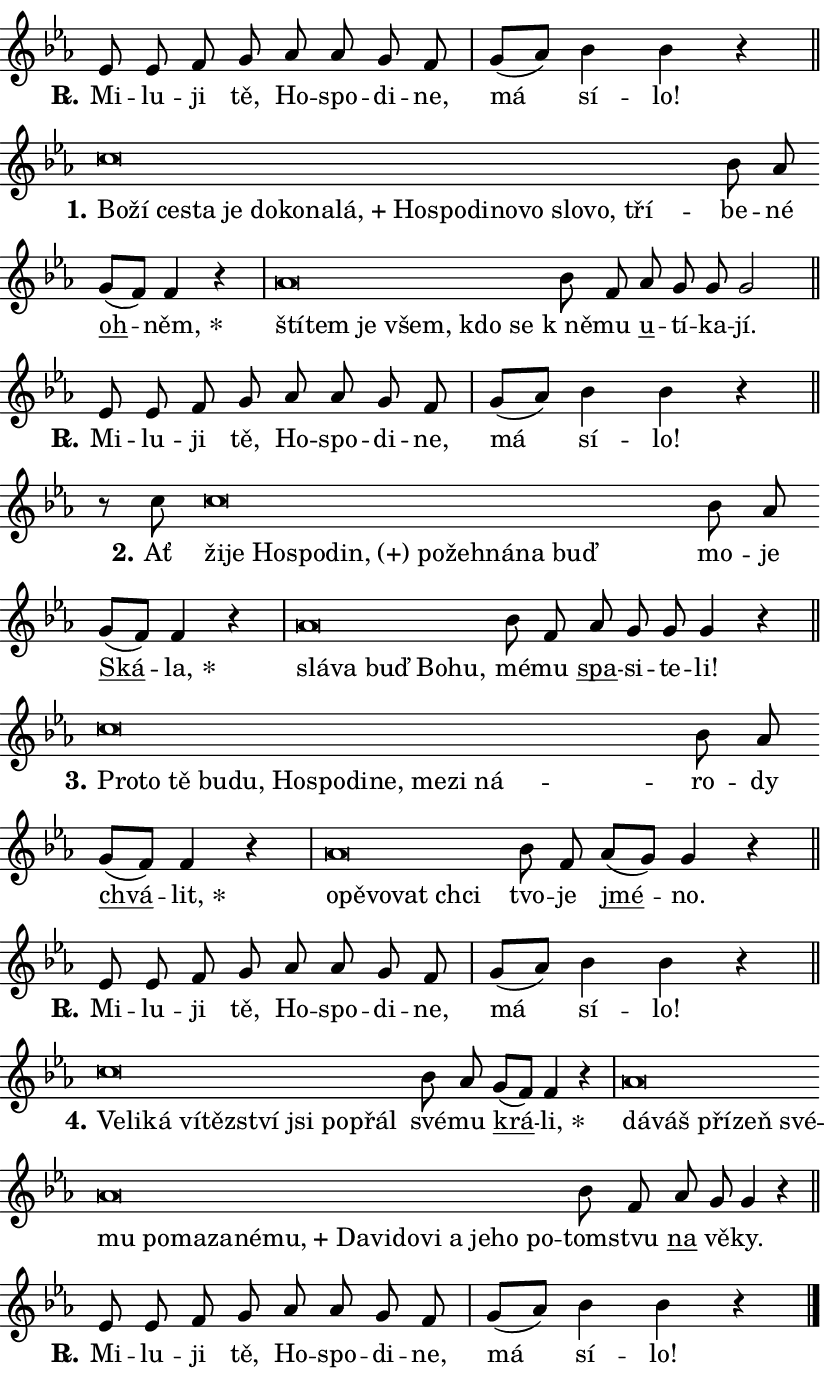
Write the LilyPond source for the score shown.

\version "2.24.0"
\header { tagline = "" }
\paper {
  indent = 0\cm
  top-margin = 0\cm
  right-margin = 0.13\cm % to fit lyric hyphens
  bottom-margin = 0\cm
  left-margin = 0\cm
  paper-width = 14\cm
  page-breaking = #ly:one-page-breaking
  system-system-spacing.basic-distance = #11
  score-system-spacing.basic-distance = #11
  ragged-last = ##f
}


%% Author: Thomas Morley
%% https://lists.gnu.org/archive/html/lilypond-user/2020-05/msg00002.html
#(define (line-position grob)
"Returns position of @var[grob} in current system:
   @code{'start}, if at first time-step
   @code{'end}, if at last time-step
   @code{'middle} otherwise
"
  (let* ((col (ly:item-get-column grob))
         (ln (ly:grob-object col 'left-neighbor))
         (rn (ly:grob-object col 'right-neighbor))
         (col-to-check-left (if (ly:grob? ln) ln col))
         (col-to-check-right (if (ly:grob? rn) rn col))
         (break-dir-left
           (and
             (ly:grob-property col-to-check-left 'non-musical #f)
             (ly:item-break-dir col-to-check-left)))
         (break-dir-right
           (and
             (ly:grob-property col-to-check-right 'non-musical #f)
             (ly:item-break-dir col-to-check-right))))
        (cond ((eqv? 1 break-dir-left) 'start)
              ((eqv? -1 break-dir-right) 'end)
              (else 'middle))))

#(define (tranparent-at-line-position vctor)
  (lambda (grob)
  "Relying on @code{line-position} select the relevant enry from @var{vctor}.
Used to determine transparency,"
    (case (line-position grob)
      ((end) (not (vector-ref vctor 0)))
      ((middle) (not (vector-ref vctor 1)))
      ((start) (not (vector-ref vctor 2))))))

noteHeadBreakVisibility =
#(define-music-function (break-visibility)(vector?)
"Makes @code{NoteHead}s transparent relying on @var{break-visibility}"
#{
  \override NoteHead.transparent =
    #(tranparent-at-line-position break-visibility)
#})

#(define delete-ledgers-for-transparent-note-heads
  (lambda (grob)
    "Reads whether a @code{NoteHead} is transparent.
If so this @code{NoteHead} is removed from @code{'note-heads} from
@var{grob}, which is supposed to be @code{LedgerLineSpanner}.
As a result ledgers are not printed for this @code{NoteHead}"
    (let* ((nhds-array (ly:grob-object grob 'note-heads))
           (nhds-list
             (if (ly:grob-array? nhds-array)
                 (ly:grob-array->list nhds-array)
                 '()))
           ;; Relies on the transparent-property being done before
           ;; Staff.LedgerLineSpanner.after-line-breaking is executed.
           ;; This is fragile ...
           (to-keep
             (remove
               (lambda (nhd)
                 (ly:grob-property nhd 'transparent #f))
               nhds-list)))
      ;; TODO find a better method to iterate over grob-arrays, similiar
      ;; to filter/remove etc for lists
      ;; For now rebuilt from scratch
      (set! (ly:grob-object grob 'note-heads)  '())
      (for-each
        (lambda (nhd)
          (ly:pointer-group-interface::add-grob grob 'note-heads nhd))
        to-keep))))

squashNotes = {
  \override NoteHead.X-extent = #'(-0.2 . 0.2)
  \override NoteHead.Y-extent = #'(-0.75 . 0)
  \override NoteHead.stencil =
    #(lambda (grob)
       (let ((pos (ly:grob-property grob 'staff-position)))
         (begin
           (if (< pos -7) (display "ERROR: Lower brevis then expected\n") (display ""))
           (if (<= pos -6) ly:text-interface::print ly:note-head::print))))
}
unSquashNotes = {
  \revert NoteHead.X-extent
  \revert NoteHead.Y-extent
  \revert NoteHead.stencil
}

hideNotes = \noteHeadBreakVisibility #begin-of-line-visible
unHideNotes = \noteHeadBreakVisibility #all-visible

% work-around for resetting accidentals
% https://lilypond.org/doc/v2.23/Documentation/notation/displaying-rhythms#unmetered-music
cadenzaMeasure = {
  \cadenzaOff
  \partial 1024 s1024
  \cadenzaOn
}

#(define-markup-command (accent layout props text) (markup?)
  "Underline accented syllable"
  (interpret-markup layout props
    #{\markup \override #'(offset . 4.3) \underline { #text }#}))

responsum = \markup \concat {
  "R" \hspace #-1.05 \path #0.1 #'((moveto 0 0.07) (lineto 0.9 0.8)) \hspace #0.05 "."
}

spaceSize = #0.6828661417322834 % exact space size for TeX Gyre Schola

\layout {
  \context {
    \Staff
    \remove "Time_signature_engraver"
    \override LedgerLineSpanner.after-line-breaking = #delete-ledgers-for-transparent-note-heads
  }
  \context {
    \Lyrics {
      \override LyricSpace.minimum-distance = \spaceSize
      \override LyricText.font-name = #"TeX Gyre Schola"
      \override LyricText.font-size = 1
      \override StanzaNumber.font-name = #"TeX Gyre Schola Bold"
      \override StanzaNumber.font-size = 1
    }
  }
  \context {
    \Score 
    \override NoteHead.text =
      #(lambda (grob) 
        (let ((pos (ly:grob-property grob 'staff-position)))
          #{\markup {
            \combine
              \halign #-0.55 \raise #(if (= pos -6) 0 0.5) \override #'(thickness . 2) \draw-line #'(3.2 . 0)
              \musicglyph "noteheads.sM1"
          }#}))
  }
}

% magnetic-lyrics.ily
%
%   written by
%     Jean Abou Samra <jean@abou-samra.fr>
%     Werner Lemberg <wl@gnu.org>
%
%   adapted by
%     Jiri Hon <jiri.hon@gmail.com>
%
% Version 2022-Apr-15

% https://www.mail-archive.com/lilypond-user@gnu.org/msg149350.html

#(define (Left_hyphen_pointer_engraver context)
   "Collect syllable-hyphen-syllable occurrences in lyrics and store
them in properties.  This engraver only looks to the left.  For
example, if the lyrics input is @code{foo -- bar}, it does the
following.

@itemize @bullet
@item
Set the @code{text} property of the @code{LyricHyphen} grob between
@q{foo} and @q{bar} to @code{foo}.

@item
Set the @code{left-hyphen} property of the @code{LyricText} grob with
text @q{foo} to the @code{LyricHyphen} grob between @q{foo} and
@q{bar}.
@end itemize

Use this auxiliary engraver in combination with the
@code{lyric-@/text::@/apply-@/magnetic-@/offset!} hook."
   (let ((hyphen #f)
         (text #f))
     (make-engraver
      (acknowledgers
       ((lyric-syllable-interface engraver grob source-engraver)
        (set! text grob)))
      (end-acknowledgers
       ((lyric-hyphen-interface engraver grob source-engraver)
        ;(when (not (grob::has-interface grob 'lyric-space-interface))
          (set! hyphen grob)));)
      ((stop-translation-timestep engraver)
       (when (and text hyphen)
         (ly:grob-set-object! text 'left-hyphen hyphen))
       (set! text #f)
       (set! hyphen #f)))))

#(define (lyric-text::apply-magnetic-offset! grob)
   "If the space between two syllables is less than the value in
property @code{LyricText@/.details@/.squash-threshold}, move the right
syllable to the left so that it gets concatenated with the left
syllable.

Use this function as a hook for
@code{LyricText@/.after-@/line-@/breaking} if the
@code{Left_@/hyphen_@/pointer_@/engraver} is active."
   (let ((hyphen (ly:grob-object grob 'left-hyphen #f)))
     (when hyphen
       (let ((left-text (ly:spanner-bound hyphen LEFT)))
         (when (grob::has-interface left-text 'lyric-syllable-interface)
           (let* ((common (ly:grob-common-refpoint grob left-text X))
                  (this-x-ext (ly:grob-extent grob common X))
                  (left-x-ext
                   (begin
                     ;; Trigger magnetism for left-text.
                     (ly:grob-property left-text 'after-line-breaking)
                     (ly:grob-extent left-text common X)))
                  ;; `delta` is the gap width between two syllables.
                  (delta (- (interval-start this-x-ext)
                            (interval-end left-x-ext)))
                  (details (ly:grob-property grob 'details))
                  (threshold (assoc-get 'squash-threshold details 0.2)))
             (when (< delta threshold)
               (let* (;; We have to manipulate the input text so that
                      ;; ligatures crossing syllable boundaries are not
                      ;; disabled.  For languages based on the Latin
                      ;; script this is essentially a beautification.
                      ;; However, for non-Western scripts it can be a
                      ;; necessity.
                      (lt (ly:grob-property left-text 'text))
                      (rt (ly:grob-property grob 'text))
                      (is-space (grob::has-interface hyphen 'lyric-space-interface))
                      (space (if is-space " " ""))
                      (extra-delta (if is-space spaceSize 0))
                      ;; Append new syllable.
                      (ltrt-space (if (and (string? lt) (string? rt))
                                (string-append lt space rt)
                                (make-concat-markup (list lt space rt))))
                      ;; Right-align `ltrt` to the right side.
                      (ltrt-space-markup (grob-interpret-markup
                               grob
                               (make-translate-markup
                                (cons (interval-length this-x-ext) 0)
                                (make-right-align-markup ltrt-space)))))
                 (begin
                   ;; Don't print `left-text`.
                   (ly:grob-set-property! left-text 'stencil #f)
                   ;; Set text and stencil (which holds all collected
                   ;; syllables so far) and shift it to the left.
                   (ly:grob-set-property! grob 'text ltrt-space)
                   (ly:grob-set-property! grob 'stencil ltrt-space-markup)
                   (ly:grob-translate-axis! grob (- (- delta extra-delta)) X))))))))))


#(define (lyric-hyphen::displace-bounds-first grob)
   ;; Make very sure this callback isn't triggered too early.
   (let ((left (ly:spanner-bound grob LEFT))
         (right (ly:spanner-bound grob RIGHT)))
     (ly:grob-property left 'after-line-breaking)
     (ly:grob-property right 'after-line-breaking)
     (ly:lyric-hyphen::print grob)))

squashThreshold = #0.4

\layout {
  \context {
    \Lyrics
    \consists #Left_hyphen_pointer_engraver
    \override LyricText.after-line-breaking =
      #lyric-text::apply-magnetic-offset!
    \override LyricHyphen.stencil = #lyric-hyphen::displace-bounds-first
    \override LyricText.details.squash-threshold = \squashThreshold
    \override LyricHyphen.minimum-distance = 0
    \override LyricHyphen.minimum-length = \squashThreshold
  }
}

squashText = \override LyricText.details.squash-threshold = 9999
unSquashText = \override LyricText.details.squash-threshold = \squashThreshold

leftText = \override LyricText.self-alignment-X = #LEFT
unLeftText = \revert LyricText.self-alignment-X

starOffset = #(lambda (grob) 
                (let ((x_offset (ly:self-alignment-interface::aligned-on-x-parent grob)))
                  (if (= x_offset 0) 0 (+ x_offset 1.2))))

star = #(define-music-function (syllable)(string?)
"Append star separator at the end of a syllable"
#{
  \once \override LyricText.X-offset = #starOffset
  \lyricmode { \markup {
    #syllable
    \override #'((font-name . "TeX Gyre Schola Bold")) \hspace #0.2 \lower #0.65 \larger "*"
  } }
#})

starAccent = #(define-music-function (syllable)(string?)
"Append star separator at the end of a syllable and make accent"
#{
  \once \override LyricText.X-offset = #starOffset
  \lyricmode { \markup {
    \accent #syllable
    \override #'((font-name . "TeX Gyre Schola Bold")) \hspace #0.2 \lower #0.65 \larger "*"
  } }
#})

breath = #(define-music-function (syllable)(string?)
"Append breathing indicator at the end of a syllable"
#{
  \lyricmode { \markup { #syllable "+" } }
#})

optionalBreath = #(define-music-function (syllable)(string?)
"Append optional breathing indicator at the end of a syllable"
#{
  \lyricmode { \markup { #syllable "(+)" } }
#})


\score {
    <<
        \new Voice = "melody" { \cadenzaOn \key es \major \relative { es'8 es f g as as g f \cadenzaMeasure \bar "|" g[( as)] bes4 bes r \cadenzaMeasure \bar "||" \break } }
        \new Lyrics \lyricsto "melody" { \lyricmode { \set stanza = \responsum
Mi -- lu -- ji tě, Ho -- spo -- di -- ne, má sí -- lo! } }
    >>
    \layout {}
}

\score {
    <<
        \new Voice = "melody" { \cadenzaOn \key es \major \relative { \squashNotes c''\breve*1/16 \hideNotes \breve*1/16 \bar "" \breve*1/16 \bar "" \breve*1/16 \bar "" \breve*1/16 \bar "" \breve*1/16 \bar "" \breve*1/16 \bar "" \breve*1/16 \bar "" \breve*1/16 \bar "" \breve*1/16 \bar "" \breve*1/16 \bar "" \breve*1/16 \bar "" \breve*1/16 \bar "" \breve*1/16 \bar "" \breve*1/16 \bar "" \breve*1/16 \breve*1/16 \bar "" \unHideNotes \unSquashNotes bes8 as \bar "" g[( f)] f4 r \cadenzaMeasure \bar "|" \squashNotes as\breve*1/16 \hideNotes \breve*1/16 \bar "" \breve*1/16 \bar "" \breve*1/16 \bar "" \breve*1/16 \breve*1/16 \bar "" \unHideNotes \unSquashNotes bes8 f \bar "" as g g g2 \cadenzaMeasure \bar "||" \break } }
        \new Lyrics \lyricsto "melody" { \lyricmode { \set stanza = "1."
\leftText Bo -- \squashText ží ce -- sta je do -- ko -- na -- \breath "lá," Ho -- spo -- di -- no -- vo slo -- vo, tří -- \unLeftText \unSquashText be -- né \markup \accent oh -- \star něm, \leftText ští -- \squashText tem je všem, kdo se \unLeftText \unSquashText "k ně" -- mu \markup \accent u -- tí -- ka -- jí. } }
    >>
    \layout {}
}

\score {
    <<
        \new Voice = "melody" { \cadenzaOn \key es \major \relative { es'8 es f g as as g f \cadenzaMeasure \bar "|" g[( as)] bes4 bes r \cadenzaMeasure \bar "||" \break } }
        \new Lyrics \lyricsto "melody" { \lyricmode { \set stanza = \responsum
Mi -- lu -- ji tě, Ho -- spo -- di -- ne, má sí -- lo! } }
    >>
    \layout {}
}

\score {
    <<
        \new Voice = "melody" { \cadenzaOn \key es \major \relative { r8 c''8 \squashNotes c\breve*1/16 \hideNotes \breve*1/16 \bar "" \breve*1/16 \bar "" \breve*1/16 \bar "" \breve*1/16 \bar "" \breve*1/16 \bar "" \breve*1/16 \bar "" \breve*1/16 \bar "" \breve*1/16 \breve*1/16 \bar "" \unHideNotes \unSquashNotes bes8 as \bar "" g[( f)] f4 r \cadenzaMeasure \bar "|" \squashNotes as\breve*1/16 \hideNotes \breve*1/16 \bar "" \breve*1/16 \bar "" \breve*1/16 \breve*1/16 \bar "" \unHideNotes \unSquashNotes bes8 f \bar "" as g g g4 r \cadenzaMeasure \bar "||" \break } }
        \new Lyrics \lyricsto "melody" { \lyricmode { \set stanza = "2."
Ať \leftText ži -- \squashText je Ho -- spo -- \optionalBreath din, po -- žeh -- ná -- na buď \unLeftText \unSquashText mo -- je \markup \accent Ská -- \star la, \leftText slá -- \squashText va buď Bo -- hu, \unLeftText \unSquashText mé -- mu \markup \accent spa -- si -- te -- li! } }
    >>
    \layout {}
}

\score {
    <<
        \new Voice = "melody" { \cadenzaOn \key es \major \relative { \squashNotes c''\breve*1/16 \hideNotes \breve*1/16 \bar "" \breve*1/16 \bar "" \breve*1/16 \bar "" \breve*1/16 \bar "" \breve*1/16 \bar "" \breve*1/16 \bar "" \breve*1/16 \bar "" \breve*1/16 \bar "" \breve*1/16 \bar "" \breve*1/16 \breve*1/16 \bar "" \unHideNotes \unSquashNotes bes8 as \bar "" g[( f)] f4 r \cadenzaMeasure \bar "|" \squashNotes as\breve*1/16 \hideNotes \breve*1/16 \bar "" \breve*1/16 \bar "" \breve*1/16 \breve*1/16 \bar "" \unHideNotes \unSquashNotes bes8 f \bar "" as[( g)] g4 r \cadenzaMeasure \bar "||" \break } }
        \new Lyrics \lyricsto "melody" { \lyricmode { \set stanza = "3."
\leftText Pro -- \squashText to tě bu -- du, Ho -- spo -- di -- ne, me -- zi ná -- \unLeftText \unSquashText ro -- dy \markup \accent chvá -- \star lit, \leftText o -- \squashText pě -- vo -- vat chci \unLeftText \unSquashText tvo -- je \markup \accent jmé -- no. } }
    >>
    \layout {}
}

\score {
    <<
        \new Voice = "melody" { \cadenzaOn \key es \major \relative { es'8 es f g as as g f \cadenzaMeasure \bar "|" g[( as)] bes4 bes r \cadenzaMeasure \bar "||" \break } }
        \new Lyrics \lyricsto "melody" { \lyricmode { \set stanza = \responsum
Mi -- lu -- ji tě, Ho -- spo -- di -- ne, má sí -- lo! } }
    >>
    \layout {}
}

\score {
    <<
        \new Voice = "melody" { \cadenzaOn \key es \major \relative { \squashNotes c''\breve*1/16 \hideNotes \breve*1/16 \bar "" \breve*1/16 \bar "" \breve*1/16 \bar "" \breve*1/16 \bar "" \breve*1/16 \bar "" \breve*1/16 \bar "" \breve*1/16 \breve*1/16 \bar "" \unHideNotes \unSquashNotes bes8 as \bar "" g[( f)] f4 r \cadenzaMeasure \bar "|" \squashNotes as\breve*1/16 \hideNotes \breve*1/16 \bar "" \breve*1/16 \bar "" \breve*1/16 \bar "" \breve*1/16 \bar "" \breve*1/16 \bar "" \breve*1/16 \bar "" \breve*1/16 \bar "" \breve*1/16 \bar "" \breve*1/16 \bar "" \breve*1/16 \bar "" \breve*1/16 \bar "" \breve*1/16 \bar "" \breve*1/16 \bar "" \breve*1/16 \bar "" \breve*1/16 \bar "" \breve*1/16 \bar "" \breve*1/16 \breve*1/16 \bar "" \unHideNotes \unSquashNotes bes8 f \bar "" as g g4 r \cadenzaMeasure \bar "||" \break } }
        \new Lyrics \lyricsto "melody" { \lyricmode { \set stanza = "4."
\leftText Ve -- \squashText li -- ká ví -- těz -- ství jsi po -- přál \unLeftText \unSquashText své -- mu \markup \accent krá -- \star li, \leftText dá -- \squashText váš pří -- zeň své -- mu po -- ma -- za -- né -- \breath "mu," Da -- vi -- do -- vi a je -- ho po -- \unLeftText \unSquashText tom -- stvu \markup \accent na vě -- ky. } }
    >>
    \layout {}
}

\score {
    <<
        \new Voice = "melody" { \cadenzaOn \key es \major \relative { es'8 es f g as as g f \cadenzaMeasure \bar "|" g[( as)] bes4 bes r \cadenzaMeasure \bar "||" \break } \bar "|." }
        \new Lyrics \lyricsto "melody" { \lyricmode { \set stanza = \responsum
Mi -- lu -- ji tě, Ho -- spo -- di -- ne, má sí -- lo! } }
    >>
    \layout {}
}
